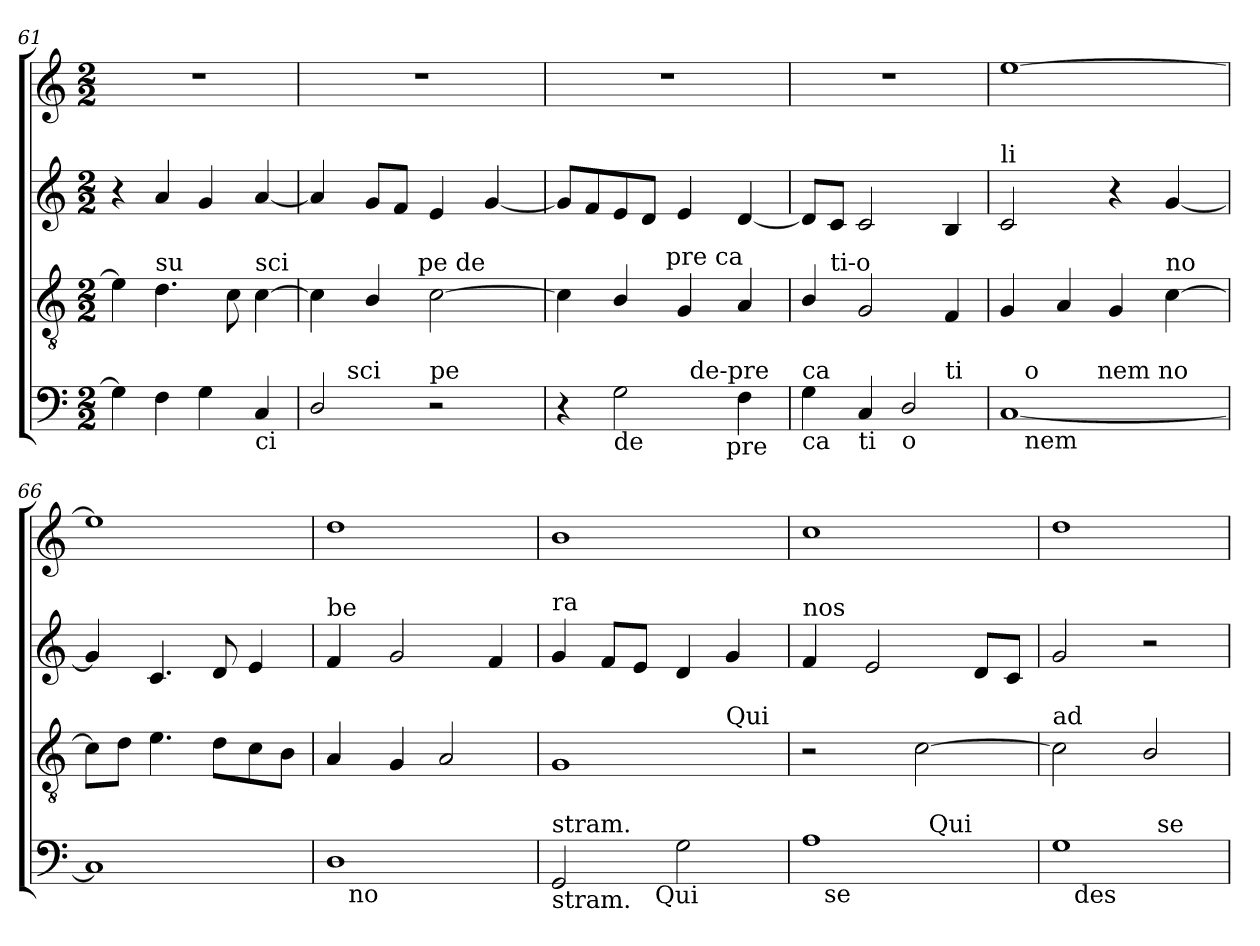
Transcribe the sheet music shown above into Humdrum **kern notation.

**kern	**kern	**kern	**kern
*part4	*part3	*part2	*part1
*staff4	*staff3	*staff2	*staff1
*clefF4	*clefGv2	*clefG2	*clefG2
*k[]	*k[]	*k[]	*k[]
*C:	*C:	*C:	*C:
*M2/2	*M2/2	*M2/2	*M2/2
=61	=61	=61	=61
4G\]	4e\]	4r	1r
!	!LO:TX:a:t=su	!	!
4F\	4.d\	4a/	.
4G\	.	4g/	.
.	8c\	.	.
!	!LO:TX:a:t=sci	!	!
!LO:TX:b:t=ci	!	!	!
4C/	[<4c\	[<4a/	.
!!LO:LB:g=z
=62	=62	=62	=62
!LO:TX:b:t=pe	!	!	!
*^	*^	*	*
2D/	8.ryy	4c\]	4...ryy	4a/]	1r
!	!LO:TX:a:t=sci	!	!	!	!
.	2ryy	.	.	.	.
.	.	4B/	.	8g/L	.
.	.	.	.	8f/J	.
!	!	!	!LO:TX:a:t=pe de	!	!
.	.	.	2ryy	.	.
!LO:TX:a:t=pe	!	!	!	!	!
2r	.	[>2c\	.	4e/	.
.	4ryy	.	.	.	.
.	.	.	.	[<4g/	.
.	16ryy	.	.	.	.
.	.	.	32ryy	.	.
=63	=63	=63	=63	=63	=63
*	*^	*	*	*	*
4r	2ryy	2ryy	4c\]	4...ryy	8g/L]	1r
.	.	.	.	.	8f/	.
!LO:TX:b:t=de	!	!	!	!	!	!
2G\	.	.	4B/	.	8e/	.
.	.	.	.	.	8d/J	.
!	!	!	!	!LO:TX:a:t=pre ca	!	!
.	.	.	.	2ryy	.	.
.	32ryy	8..ryy	4G/	.	4e/	.
!	!LO:TX:a:t=de-pre	!	!	!	!	!
.	4...ryy	.	.	.	.	.
!	!	!LO:TX:b:t=pre	!	!	!	!
.	.	4ryy	.	.	.	.
4F\	.	.	4A/	.	[<4d/	.
.	.	32ryy	.	32ryy	.	.
=64	=64	=64	=64	=64	=64	=64
!LO:TX:b:t=ca	!	!	!	!	!	!
!LO:TX:a:t=ca	!	!	!	!	!	!
*	*v	*v	*	*	*	*
4G\	2.ryy	4B/	8ryy	8d/L]	1r
!	!	!	!LO:TX:a:t=ti-o	!	!
.	.	.	2..ryy	8c/J	.
!LO:TX:b:t=ti	!	!	!	!	!
4C/	.	2G/	.	2c/	.
!LO:TX:b:t=o	!	!	!	!	!
2D/	.	.	.	.	.
!	!LO:TX:a:t=ti	!	!	!	!
.	4ryy	4F/	.	4B/	.
=65	=65	=65	=65	=65	=65
!	!	!	!	!LO:TX:a:t=li	!
!	!	!LO:TX:a:t=nem	!	!	!
*	*^	*v	*v	*	*
[<1C	16.ryy	4...ryy	4G/	2c/	[>1ee
!	!LO:TX:b:t=nem	!	!	!	!
!	!LO:TX:a:t=o	!	!	!	!
.	2ryy	.	.	.	.
.	.	.	4A/	.	.
!	!	!LO:TX:a:t=nem no	!	!	!
.	.	2ryy	.	.	.
.	.	.	4G/	4r	.
.	4ryy	.	.	.	.
!	!	!	!LO:TX:a:t=no	!	!
.	.	.	[>4c\	[<4g/	.
.	8ryy	.	.	.	.
.	32ryy	32ryy	.	.	.
*v	*v	*v	*	*	*
=66	=66	=66	=66
1C]	8c\L]	4g/]	1ee]
.	8d\J	.	.
.	4.e\	4.c/	.
.	8d\L	8d/	.
.	8c\	4e/	.
.	8B\J	.	.
=67	=67	=67	=67
!	!	!LO:TX:a:t=be	!
*^	*	*	*
1D	16ryy	4A/	4f/	1dd
!	!LO:TX:b:t=no	!	!	!
.	2...ryy	.	.	.
.	.	4G/	2g/	.
.	.	2A/	.	.
.	.	.	4f/	.
!!LO:LB:g=z
=68	=68	=68	=68	=68
!	!	!	!LO:TX:a:t=ra	!
!	!	!LO:TX:a:t=stram.	!	!
!LO:TX:b:t=stram.	!	!	!	!
!LO:TX:a:t=stram.	!	!	!	!
*	*	*^	*	*
2GG/	4..ryy	1G	2.ryy	4g/	1b
.	.	.	.	8f/L	.
.	.	.	.	8e/J	.
!	!LO:TX:b:t=Qui	!	!	!	!
.	2ryy	.	.	.	.
2G\	.	.	.	4d/	.
!	!	!	!LO:TX:a:t=Qui	!	!
.	.	.	4ryy	4g/	.
.	16ryy	.	.	.	.
=69	=69	=69	=69	=69	=69
!	!	!	!	!LO:TX:a:t=nos	!
!	!	!LO:TX:a:t=se des	!	!	!
*	*^	*v	*v	*	*
1A	16ryy	2ryy	2r	4f/	1cc
!	!LO:TX:b:t=se	!	!	!	!
.	2...ryy	.	.	.	.
.	.	.	.	2e/	.
.	.	32ryy	[>2c\	.	.
!	!	!LO:TX:a:t=Qui	!	!	!
.	.	4...ryy	.	.	.
.	.	.	.	8d/L	.
.	.	.	.	8c/J	.
=70	=70	=70	=70	=70	=70
!	!	!	!LO:TX:a:t=ad	!	!
1G	16ryy	2ryy	2c\]	2g/	1dd
!	!LO:TX:b:t=des	!	!	!	!
.	2...ryy	.	.	.	.
.	.	32ryy	2B/	2r	.
!	!	!LO:TX:a:t=se	!	!	!
.	.	4...ryy	.	.	.
*v	*v	*v	*	*	*
=	=	=	=
*-	*-	*-	*-
